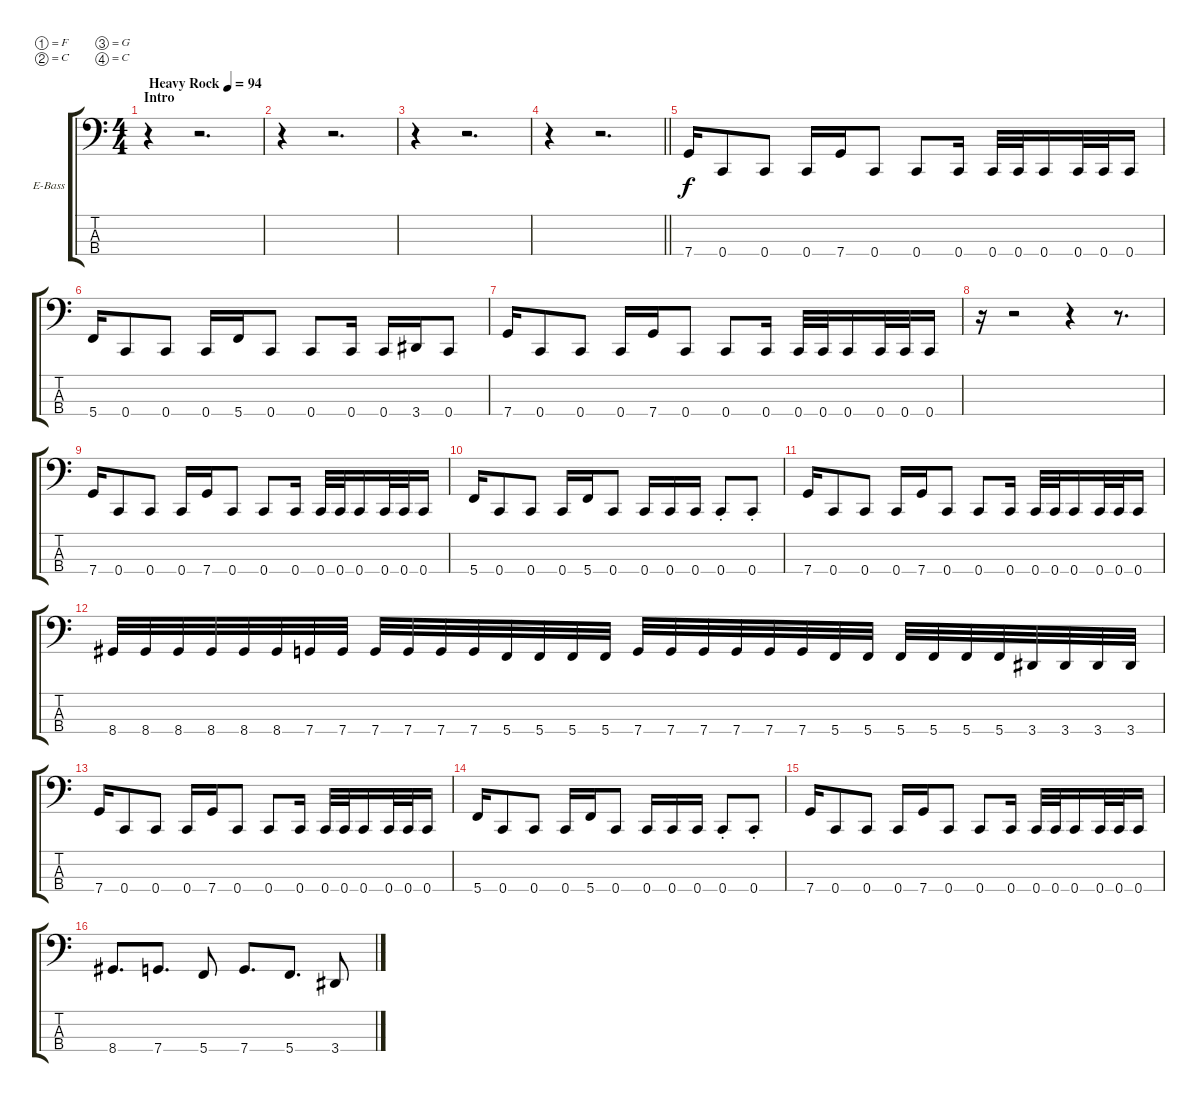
\bracketExtendMode groupsimilarinstruments
\firstSystemTrackNameOrientation horizontal
\otherSystemsTrackNameOrientation horizontal
\track ("Bass" "E-Bass") {instrument electricbasspick}
\staff {score tabs}
\tuning (F2 C2 G1 C1)
\ts (4 4)
\beaming (8 2 2 2 2)
\section ("" "Intro")
\tempo (94 "Heavy Rock")
\clef f4
\ks c
r.4{dy f instrument electricbasspick} r.2{d} |
r.4 r.2{d} |
r.4 r.2{d} |
\barLineRight lightlight
r.4 r.2{d} |
\section ("" "")
7.4.16 0.4.8 0.4.8 0.4.16 7.4.16 0.4.8 0.4.8 0.4.16 0.4.32 0.4.32 0.4.16 0.4.32 0.4.32 0.4.16 |
5.4.16 0.4.8 0.4.8 0.4.16 5.4.16 0.4.8 0.4.8 0.4.16 0.4.16 3.4.16 0.4.8 |
7.4.16 0.4.8 0.4.8 0.4.16 7.4.16 0.4.8 0.4.8 0.4.16 0.4.32 0.4.32 0.4.16 0.4.32 0.4.32 0.4.16 |
r.16 r.2 r.4 r.8{d} |
7.4.16 0.4.8 0.4.8 0.4.16 7.4.16 0.4.8 0.4.8 0.4.16 0.4.32 0.4.32 0.4.16 0.4.32 0.4.32 0.4.16 |
5.4.16 0.4.8 0.4.8 0.4.16 5.4.16 0.4.8 0.4.16 0.4.16 0.4.16 0.4{st}.8 0.4{st}.8 |
7.4.16 0.4.8 0.4.8 0.4.16 7.4.16 0.4.8 0.4.8 0.4.16 0.4.32 0.4.32 0.4.16 0.4.32 0.4.32 0.4.16 |
8.4.32 8.4.32 8.4.32 8.4.32 8.4.32 8.4.32 7.4.32 7.4.32 7.4.32 7.4.32 7.4.32 7.4.32 5.4.32 5.4.32 5.4.32 5.4.32 7.4.32 7.4.32 7.4.32 7.4.32 7.4.32 7.4.32 5.4.32 5.4.32 5.4.32 5.4.32 5.4.32 5.4.32 3.4.32 3.4.32 3.4.32 3.4.32 |
7.4.16 0.4.8 0.4.8 0.4.16 7.4.16 0.4.8 0.4.8 0.4.16 0.4.32 0.4.32 0.4.16 0.4.32 0.4.32 0.4.16 |
5.4.16 0.4.8 0.4.8 0.4.16 5.4.16 0.4.8 0.4.16 0.4.16 0.4.16 0.4{st}.8 0.4{st}.8 |
7.4.16 0.4.8 0.4.8 0.4.16 7.4.16 0.4.8 0.4.8 0.4.16 0.4.32 0.4.32 0.4.16 0.4.32 0.4.32 0.4.16 |
8.4.8{d} 7.4.8{d} 5.4.8 7.4.8{d} 5.4.8{d} 3.4.8
